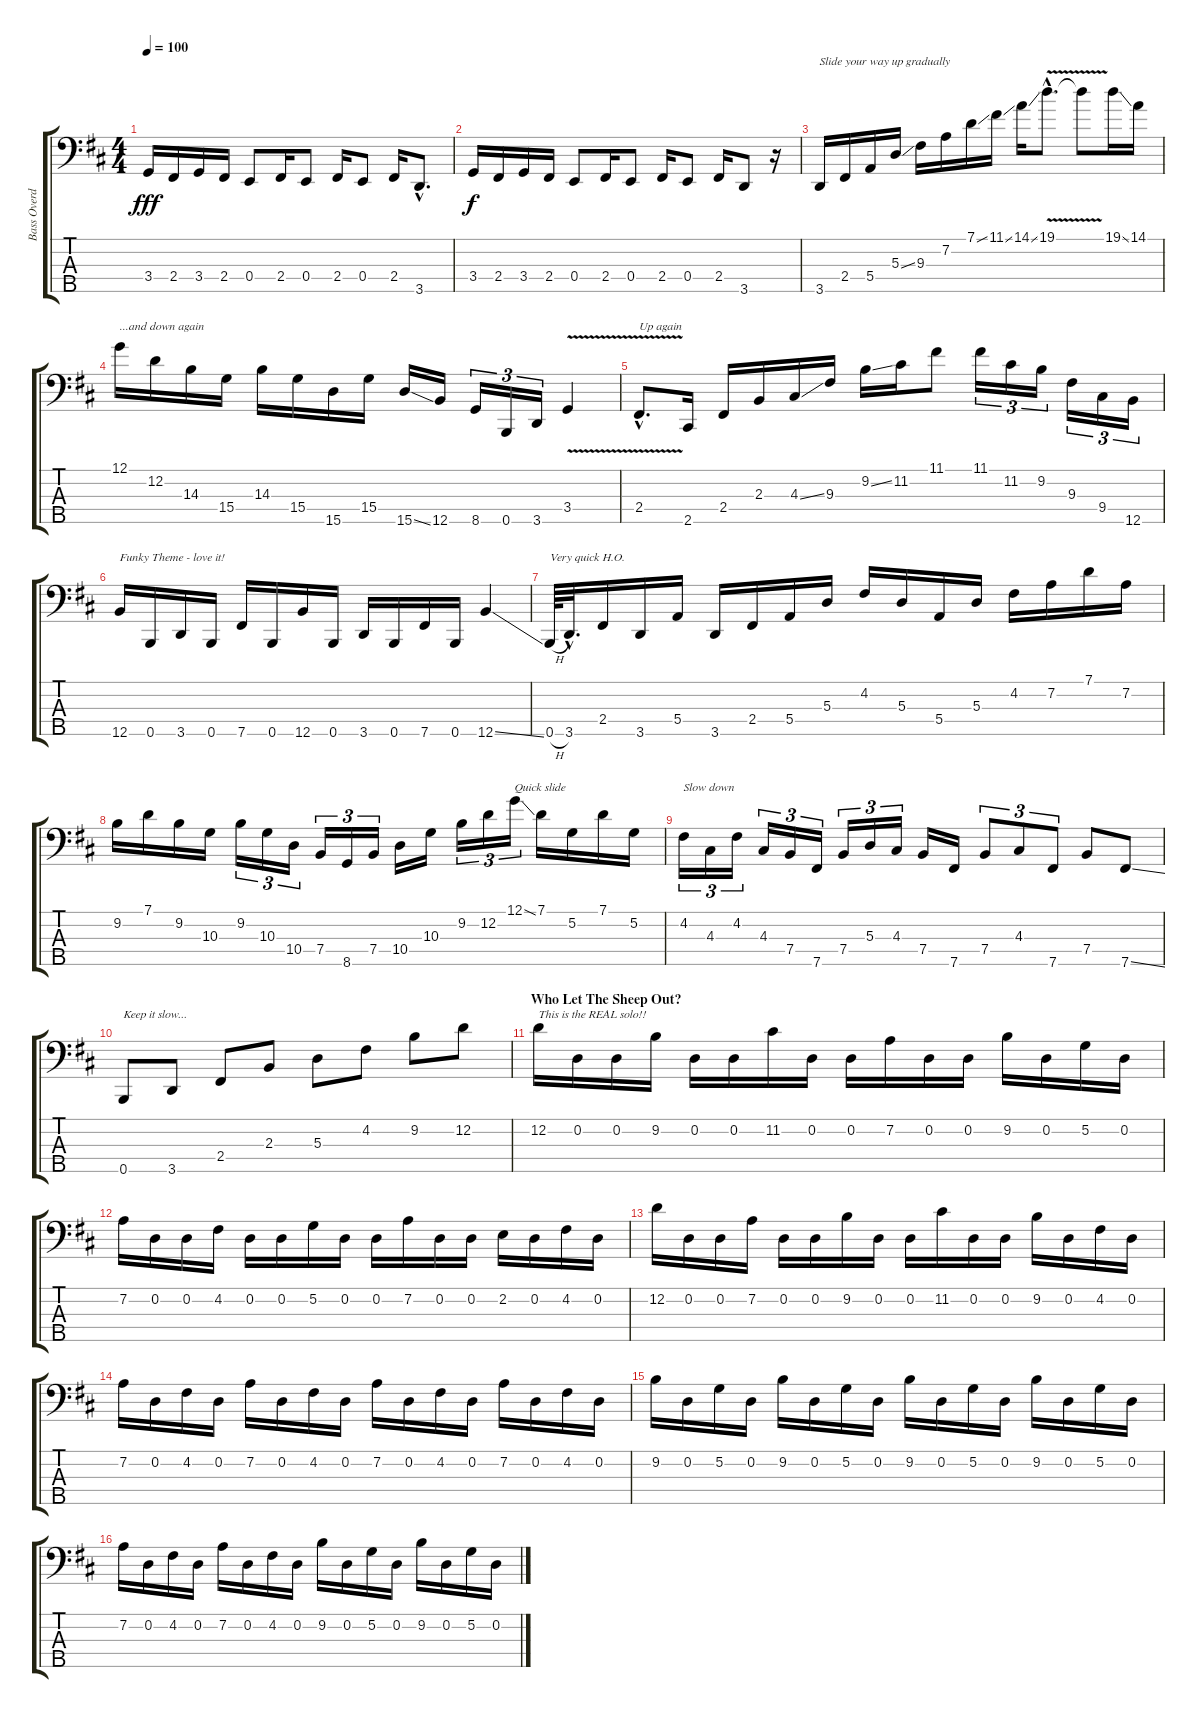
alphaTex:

\track ("Bass Overdub" "Bass Overd") {instrument slapbass2}
\staff {score tabs}
\tuning (G2 D2 A1 E1 B0) {hide}
\ts (4 4)
\tempo 100
\clef f4
\ks d
3.4.16{dy fff} 2.4.16 3.4.16 2.4.16 0.4.8 2.4.16 0.4.8 2.4.16 0.4.8 2.4.16 3.5{hac}.8{d} |
3.4.16{dy f} 2.4.16 3.4.16 2.4.16 0.4.8 2.4.16 0.4.8 2.4.16 0.4.8 2.4.16 3.5.8 r.16 |
3.5.16{txt "Slide your way up gradually"} 2.4.16 5.4.16 5.3{ss}.16 9.3.16 7.2.16 7.1{ss}.16 11.1{ss}.16 14.1{ss}.16 19.1{v hac}.8{d} 19.1{t}.8 19.1{ss}.16 14.1.16 |
12.1.16{txt "...and down again"} 12.2.16 14.3.16 15.4.16 14.3.16 15.4.16 15.5.16 15.4.16 15.5{ss}.16 12.5.16 8.5.16{tu (3 2)} 0.5.16{tu (3 2)} 3.5.16{tu (3 2)} 3.4{v}.4 |
2.4{v hac}.8{d txt "Up again"} 2.5.16 2.4.16 2.3.16 4.3{ss}.16 9.3.16 9.2{ss}.16 11.2.16 11.1.8 11.1.16{tu (3 2)} 11.2.16{tu (3 2)} 9.2.16{tu (3 2)} 9.3.16{tu (3 2)} 9.4.16{tu (3 2)} 12.5.16{tu (3 2)} |
12.5.16{txt "Funky Theme - love it!"} 0.5.16 3.5.16 0.5.16 7.5.16 0.5.16 12.5.16 0.5.16 3.5.16 0.5.16 7.5.16 0.5.16 12.5{ss}.4 |
0.5{h}.64{txt "Very quick H.O."} 3.5{hac}.32{d} 2.4.16 3.5.16 5.4.16 3.5.16 2.4.16 5.4.16 5.3.16 4.2.16 5.3.16 5.4.16 5.3.16 4.2.16 7.2.16 7.1.16 7.2.16 |
9.2.16 7.1.16 9.2.16 10.3.16 9.2.16{tu (3 2)} 10.3.16{tu (3 2)} 10.4.16{tu (3 2)} 7.4.16{tu (3 2)} 8.5.16{tu (3 2)} 7.4.16{tu (3 2)} 10.4.16 10.3.16 9.2.16{tu (3 2)} 12.2.16{tu (3 2)} 12.1{ss}.16{tu (3 2) txt "Quick slide"} 7.1.16 5.2.16 7.1.16 5.2.16 |
4.2.16{tu (3 2) txt "Slow down"} 4.3.16{tu (3 2)} 4.2.16{tu (3 2)} 4.3.16{tu (3 2)} 7.4.16{tu (3 2)} 7.5.16{tu (3 2)} 7.4.16{tu (3 2)} 5.3.16{tu (3 2)} 4.3.16{tu (3 2)} 7.4.16 7.5.16 7.4.8{tu (3 2)} 4.3.8{tu (3 2)} 7.5.8{tu (3 2)} 7.4.8 7.5{ss}.8 |
0.5.8{txt "Keep it slow..."} 3.5.8 2.4.8 2.3.8 5.3.8 4.2.8 9.2.8 12.2.8 |
\section ("" "Who Let The Sheep Out?")
12.2.16{txt "This is the REAL solo!!"} 0.2.16 0.2.16 9.2.16 0.2.16 0.2.16 11.2.16 0.2.16 0.2.16 7.2.16 0.2.16 0.2.16 9.2.16 0.2.16 5.2.16 0.2.16 |
7.2.16 0.2.16 0.2.16 4.2.16 0.2.16 0.2.16 5.2.16 0.2.16 0.2.16 7.2.16 0.2.16 0.2.16 2.2.16 0.2.16 4.2.16 0.2.16 |
12.2.16 0.2.16 0.2.16 7.2.16 0.2.16 0.2.16 9.2.16 0.2.16 0.2.16 11.2.16 0.2.16 0.2.16 9.2.16 0.2.16 4.2.16 0.2.16 |
7.2.16 0.2.16 4.2.16 0.2.16 7.2.16 0.2.16 4.2.16 0.2.16 7.2.16 0.2.16 4.2.16 0.2.16 7.2.16 0.2.16 4.2.16 0.2.16 |
9.2.16 0.2.16 5.2.16 0.2.16 9.2.16 0.2.16 5.2.16 0.2.16 9.2.16 0.2.16 5.2.16 0.2.16 9.2.16 0.2.16 5.2.16 0.2.16 |
7.2.16 0.2.16 4.2.16 0.2.16 7.2.16 0.2.16 4.2.16 0.2.16 9.2.16 0.2.16 5.2.16 0.2.16 9.2.16 0.2.16 5.2.16 0.2.16
